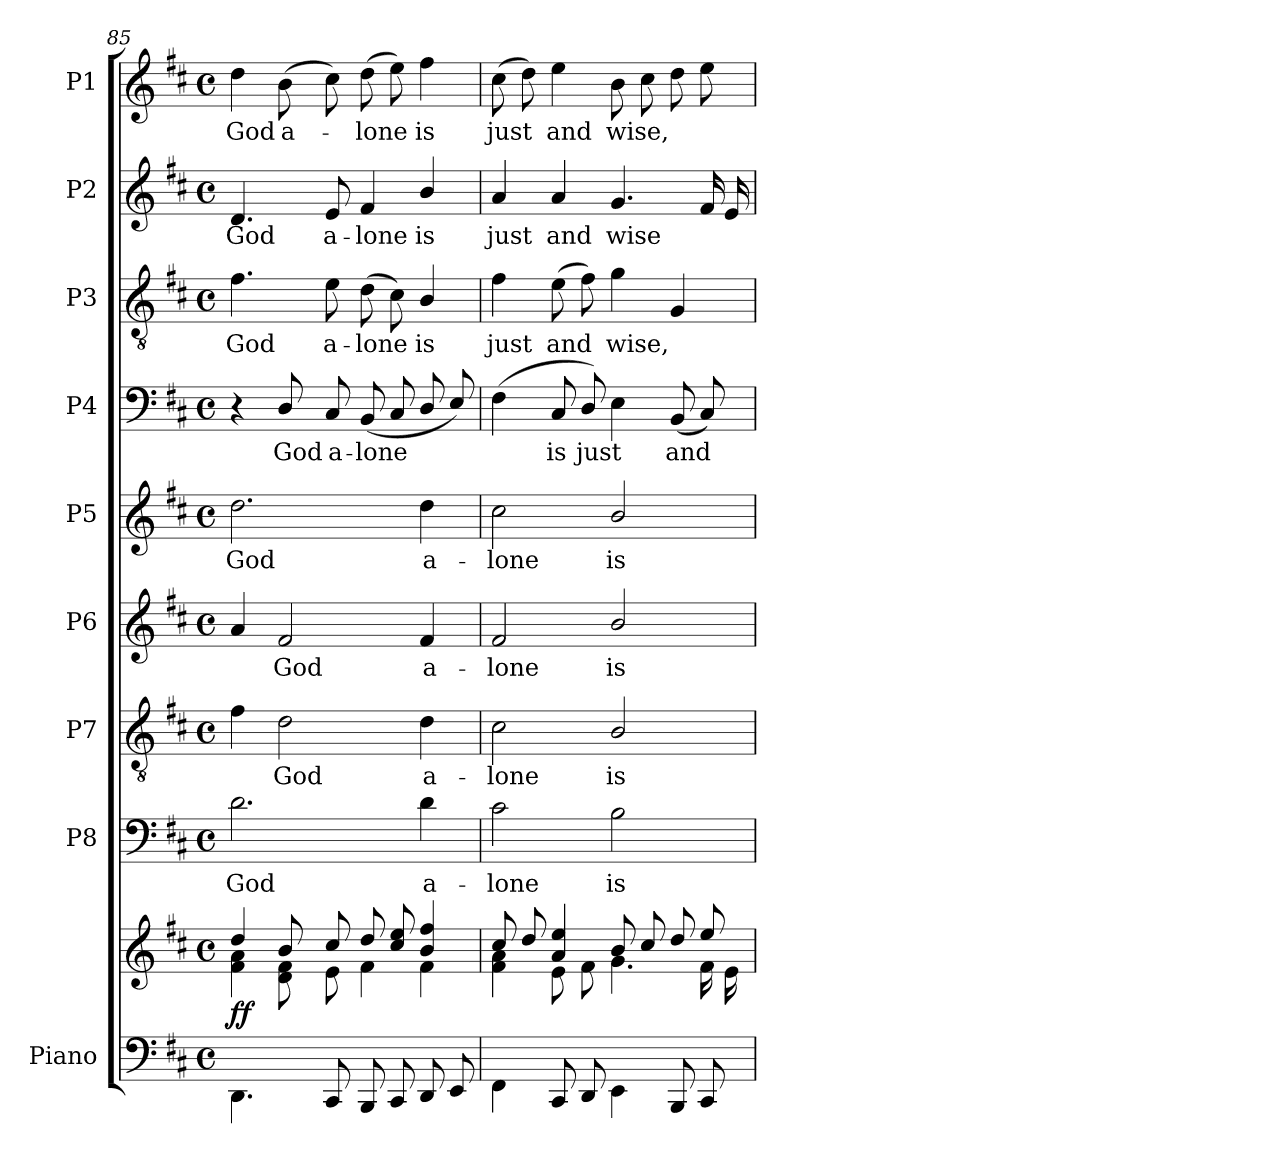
**kern	**kern	**dynam	**kern	**text	**kern	**text	**kern	**text	**kern	**text	**kern	**text	**kern	**text	**kern	**text	**kern	**text
*part9	*part9	*part9	*part8	*part8	*part7	*part7	*part6	*part6	*part5	*part5	*part4	*part4	*part3	*part3	*part2	*part2	*part1	*part1
*staff10	*staff9	*staff9/10	*staff8	*staff8	*staff7	*staff7	*staff6	*staff6	*staff5	*staff5	*staff4	*staff4	*staff3	*staff3	*staff2	*staff2	*staff1	*staff1
*I"Piano	*	*	*I"P8	*	*I"P7	*	*I"P6	*	*I"P5	*	*I"P4	*	*I"P3	*	*I"P2	*	*I"P1	*
*clefF4	*clefG2	*	*clefF4	*	*clefGv2	*	*clefG2	*	*clefG2	*	*clefF4	*	*clefGv2	*	*clefG2	*	*clefG2	*
*	*	*	*	*	*ITrd7c12	*	*	*	*	*	*	*	*ITrd7c12	*	*	*	*	*
*k[f#c#]	*k[f#c#]	*	*k[f#c#]	*	*k[f#c#]	*	*k[f#c#]	*	*k[f#c#]	*	*k[f#c#]	*	*k[f#c#]	*	*k[f#c#]	*	*k[f#c#]	*
*D:	*D:	*	*D:	*	*D:	*	*D:	*	*D:	*	*D:	*	*D:	*	*D:	*	*D:	*
*M4/4	*M4/4	*	*M4/4	*	*M4/4	*	*M4/4	*	*M4/4	*	*M4/4	*	*M4/4	*	*M4/4	*	*M4/4	*
*met(c)	*met(c)	*	*met(c)	*	*met(c)	*	*met(c)	*	*met(c)	*	*met(c)	*	*met(c)	*	*met(c)	*	*met(c)	*
=85	=85	=85	=85	=85	=85	=85	=85	=85	=85	=85	=85	=85	=85	=85	=85	=85	=85	=85
*	*^	*	*	*	*	*	*	*	*	*	*	*	*	*	*	*	*	*
!	!	!	!	!	!LO:LY:b:color=#000000	!	!	!	!	!	!	!	!	!	!	!	!	!	!
!	!	!	!	!	!	!	!LO:LY:b:color=#000000	!	!	!	!	!	!	!	!	!	!	!	!
!	!	!	!	!	!	!	!	!	!LO:LY:b:color=#000000	!	!	!	!	!	!	!	!	!	!
!	!	!	!	!	!	!	!	!	!	!	!LO:LY:b:color=#000000	!	!	!	!	!	!	!	!
!	!	!	!	!	!	!	!	!	!	!	!	!	!	!	!LO:LY:b:color=#000000	!	!	!	!
!	!	!	!	!	!	!	!	!	!	!	!	!	!	!	!	!	!LO:LY:b:color=#000000	!	!
!	!	!	!	!	!	!	!	!	!	!	!	!	!	!	!	!	!	!	!LO:LY:b:color=#000000
4.DDi\	4ddi/	4f#i\ 4ai	ff	2.di\	God	4F#i\	.	4ai/	.	2.ddi\	God	4r	.	4.F#i\	God	4.di/	God	4ddi\	God
!	!	!	!	!	!	!	!LO:LY:b:color=#000000	!	!	!	!	!	!	!	!	!	!	!	!
!	!	!	!	!	!	!	!	!	!LO:LY:b:color=#000000	!	!	!	!	!	!	!	!	!	!
!	!	!	!	!	!	!	!	!	!	!	!	!	!LO:LY:b:color=#000000	!	!	!	!	!	!
!	!	!	!	!	!	!	!	!	!	!	!	!	!	!	!	!	!	!	!LO:LY:b:color=#000000
.	8bi/	8di\ 8f#i	.	.	.	2Di\	God	2f#i/	God	.	.	8Di/	God	.	.	.	.	(8bi\	a-
!	!	!	!	!	!	!	!	!	!	!	!	!	!LO:LY:b:color=#000000	!	!	!	!	!	!
!	!	!	!	!	!	!	!	!	!	!	!	!	!	!	!LO:LY:b:color=#000000	!	!	!	!
!	!	!	!	!	!	!	!	!	!	!	!	!	!	!	!	!	!LO:LY:b:color=#000000	!	!
8CC#i/	8cc#i/	8ei\	.	.	.	.	.	.	.	.	.	8C#i/	a-	8Ei\	a-	8ei/	a-	8cc#i\)	.
!	!	!	!	!	!	!	!	!	!	!	!	!	!LO:LY:b:color=#000000	!	!	!	!	!	!
!	!	!	!	!	!	!	!	!	!	!	!	!	!	!	!LO:LY:b:color=#000000	!	!	!	!
!	!	!	!	!	!	!	!	!	!	!	!	!	!	!	!	!	!LO:LY:b:color=#000000	!	!
!	!	!	!	!	!	!	!	!	!	!	!	!	!	!	!	!	!	!	!LO:LY:b:color=#000000
8BBBi/	8ddi/	4f#i\	.	.	.	.	.	.	.	.	.	(8BBi/	-lone	(8Di\	-lone	4f#i/	-lone	(8ddi\	-lone
8CC#i/	8cc#i/ 8eei	.	.	.	.	.	.	.	.	.	.	8C#i/	.	8C#i\)	.	.	.	8eei\)	.
!	!	!	!	!	!LO:LY:b:color=#000000	!	!	!	!	!	!	!	!	!	!	!	!	!	!
!	!	!	!	!	!	!	!LO:LY:b:color=#000000	!	!	!	!	!	!	!	!	!	!	!	!
!	!	!	!	!	!	!	!	!	!LO:LY:b:color=#000000	!	!	!	!	!	!	!	!	!	!
!	!	!	!	!	!	!	!	!	!	!	!LO:LY:b:color=#000000	!	!	!	!	!	!	!	!
!	!	!	!	!	!	!	!	!	!	!	!	!	!LO:LY:b:color=#000000	!	!	!	!	!	!
!	!	!	!	!	!	!	!	!	!	!	!	!	!	!	!LO:LY:b:color=#000000	!	!	!	!
!	!	!	!	!	!	!	!	!	!	!	!	!	!	!	!	!	!LO:LY:b:color=#000000	!	!
!	!	!	!	!	!	!	!	!	!	!	!	!	!	!	!	!	!	!	!LO:LY:b:color=#000000
8DDi/	4bi/ 4ff#i	4f#i\	.	4di\	a-	4Di\	a-	4f#i/	a-	4ddi\	a-	8Di/	.	4BBi/	is	4bi/	is	4ff#i\	is
!	!	!	!	!	!	!	!	!	!	!	!	!	!LO:LY:b:color=#000000	!	!	!	!	!	!
8EEi/	.	.	.	.	.	.	.	.	.	.	.	8Ei/)	.	.	.	.	.	.	.
!!LO:PB:g=z
=86	=86	=86	=86	=86	=86	=86	=86	=86	=86	=86	=86	=86	=86	=86	=86	=86	=86	=86	=86
!	!	!	!	!	!LO:LY:b:color=#000000	!	!	!	!	!	!	!	!	!	!	!	!	!	!
!	!	!	!	!	!	!	!LO:LY:b:color=#000000	!	!	!	!	!	!	!	!	!	!	!	!
!	!	!	!	!	!	!	!	!	!LO:LY:b:color=#000000	!	!	!	!	!	!	!	!	!	!
!	!	!	!	!	!	!	!	!	!	!	!LO:LY:b:color=#000000	!	!	!	!	!	!	!	!
!	!	!	!	!	!	!	!	!	!	!	!	!	!LO:LY:b:color=#000000	!	!	!	!	!	!
!	!	!	!	!	!	!	!	!	!	!	!	!	!	!	!LO:LY:b:color=#000000	!	!	!	!
!	!	!	!	!	!	!	!	!	!	!	!	!	!	!	!	!	!LO:LY:b:color=#000000	!	!
!	!	!	!	!	!	!	!	!	!	!	!	!	!	!	!	!	!	!	!LO:LY:b:color=#000000
4FF#i\	8cc#i/	4f#i\ 4ai	.	2c#i\	-lone	2C#i\	-lone	2f#i/	-lone	2cc#i\	-lone	(4F#i\	.	4F#i\	just	4ai/	just	(8cc#i\	just
.	8ddi/	.	.	.	.	.	.	.	.	.	.	.	.	.	.	.	.	8ddi\)	.
!	!	!	!	!	!	!	!	!	!	!	!	!	!LO:LY:b:color=#000000	!	!	!	!	!	!
!	!	!	!	!	!	!	!	!	!	!	!	!	!	!	!LO:LY:b:color=#000000	!	!	!	!
!	!	!	!	!	!	!	!	!	!	!	!	!	!	!	!	!	!LO:LY:b:color=#000000	!	!
!	!	!	!	!	!	!	!	!	!	!	!	!	!	!	!	!	!	!	!LO:LY:b:color=#000000
8CC#i/	4ai/ 4eei	8ei\	.	.	.	.	.	.	.	.	.	8C#i/	is	(8Ei\	and	4ai/	and	4eei\	and
!	!	!	!	!	!	!	!	!	!	!	!	!	!LO:LY:b:color=#000000	!	!	!	!	!	!
8DDi/	.	8f#i\	.	.	.	.	.	.	.	.	.	8Di/)	just	8F#i\)	.	.	.	.	.
!	!	!	!	!	!LO:LY:b:color=#000000	!	!	!	!	!	!	!	!	!	!	!	!	!	!
!	!	!	!	!	!	!	!LO:LY:b:color=#000000	!	!	!	!	!	!	!	!	!	!	!	!
!	!	!	!	!	!	!	!	!	!LO:LY:b:color=#000000	!	!	!	!	!	!	!	!	!	!
!	!	!	!	!	!	!	!	!	!	!	!LO:LY:b:color=#000000	!	!	!	!	!	!	!	!
!	!	!	!	!	!	!	!	!	!	!	!	!	!	!	!LO:LY:b:color=#000000	!	!	!	!
!	!	!	!	!	!	!	!	!	!	!	!	!	!	!	!	!	!LO:LY:b:color=#000000	!	!
!	!	!	!	!	!	!	!	!	!	!	!	!	!	!	!	!	!	!	!LO:LY:b:color=#000000
4EEi\	8bi/	4.gi\	.	2Bi\	is	2BBi/	is	2bi/	is	2bi/	is	4Ei\	.	4Gi\	wise,	4.gi/	wise	8bi\	wise,
!	!	!	!	!	!	!	!	!	!	!	!	!	!	!	!	!	!	!	!LO:LY:b:color=#000000
.	8cc#i/	.	.	.	.	.	.	.	.	.	.	.	.	.	.	.	.	8cc#i\	.
!	!	!	!	!	!	!	!	!	!	!	!	!	!LO:LY:b:color=#000000	!	!	!	!	!	!
!	!	!	!	!	!	!	!	!	!	!	!	!	!	!	!LO:LY:b:color=#000000	!	!	!	!
!	!	!	!	!	!	!	!	!	!	!	!	!	!	!	!	!	!	!	!LO:LY:b:color=#000000
8BBBi/	8ddi/	.	.	.	.	.	.	.	.	.	.	(8BBi/	and	4GGi/	.	.	.	8ddi\	.
!	!	!	!	!	!	!	!	!	!	!	!	!	!	!	!	!	!LO:LY:b:color=#000000	!	!
!	!	!	!	!	!	!	!	!	!	!	!	!	!	!	!	!	!	!	!LO:LY:b:color=#000000
8CC#i/	8eei/	16f#i\	.	.	.	.	.	.	.	.	.	8C#i/)	.	.	.	16f#i/	.	8eei\	.
!	!	!	!	!	!	!	!	!	!	!	!	!	!	!	!	!	!LO:LY:b:color=#000000	!	!
.	.	16ei\	.	.	.	.	.	.	.	.	.	.	.	.	.	16ei/	.	.	.
*	*v	*v	*	*	*	*	*	*	*	*	*	*	*	*	*	*	*	*	*
=	=	=	=	=	=	=	=	=	=	=	=	=	=	=	=	=	=	=
*-	*-	*-	*-	*-	*-	*-	*-	*-	*-	*-	*-	*-	*-	*-	*-	*-	*-	*-
